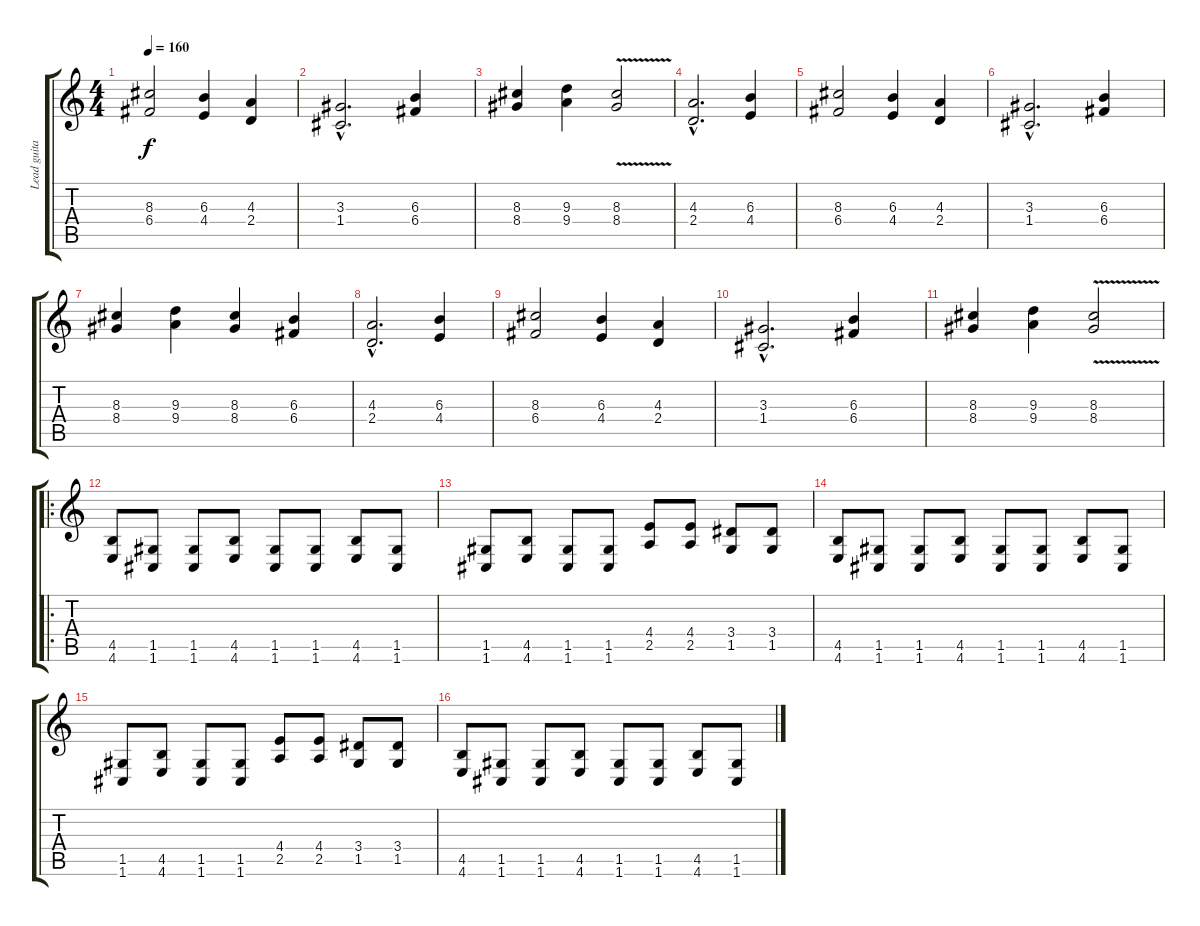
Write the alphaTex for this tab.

\track ("Lead guitar" "Lead guita") {instrument distortionguitar}
\staff {score tabs}
\tuning (D4 A3 F3 C3 G2 C2) {hide}
\ts (4 4)
\tempo 160
\clef g2
\ks c
(8.3 6.4).2{dy f} (6.3 4.4).4 (4.3 2.4).4 |
(3.3{hac} 1.4{hac}).2{d} (6.3 6.4).4 |
(8.3 8.4).4 (9.3 9.4).4 (8.3{v} 8.4).2 |
(4.3{hac} 2.4{hac}).2{d} (6.3 4.4).4 |
(8.3 6.4).2 (6.3 4.4).4 (4.3 2.4).4 |
(3.3{hac} 1.4{hac}).2{d} (6.3 6.4).4 |
(8.3 8.4).4 (9.3 9.4).4 (8.3 8.4).4 (6.3 6.4).4 |
(4.3{hac} 2.4{hac}).2{d} (6.3 4.4).4 |
(8.3 6.4).2 (6.3 4.4).4 (4.3 2.4).4 |
(3.3{hac} 1.4{hac}).2{d} (6.3 6.4).4 |
(8.3 8.4).4 (9.3 9.4).4 (8.3{v} 8.4).2 |
\ro
(4.5 4.6).8{volume 12} (1.5 1.6).8 (1.5 1.6).8 (4.5 4.6).8 (1.5 1.6).8 (1.5 1.6).8 (4.5 4.6).8 (1.5 1.6).8 |
(1.5 1.6).8 (4.5 4.6).8 (1.5 1.6).8 (1.5 1.6).8 (4.4 2.5).8 (4.4 2.5).8 (3.4 1.5).8 (3.4 1.5).8 |
(4.5 4.6).8 (1.5 1.6).8 (1.5 1.6).8 (4.5 4.6).8 (1.5 1.6).8 (1.5 1.6).8 (4.5 4.6).8 (1.5 1.6).8 |
(1.5 1.6).8 (4.5 4.6).8 (1.5 1.6).8 (1.5 1.6).8 (4.4 2.5).8 (4.4 2.5).8 (3.4 1.5).8 (3.4 1.5).8 |
(4.5 4.6).8 (1.5 1.6).8 (1.5 1.6).8 (4.5 4.6).8 (1.5 1.6).8 (1.5 1.6).8 (4.5 4.6).8 (1.5 1.6).8
